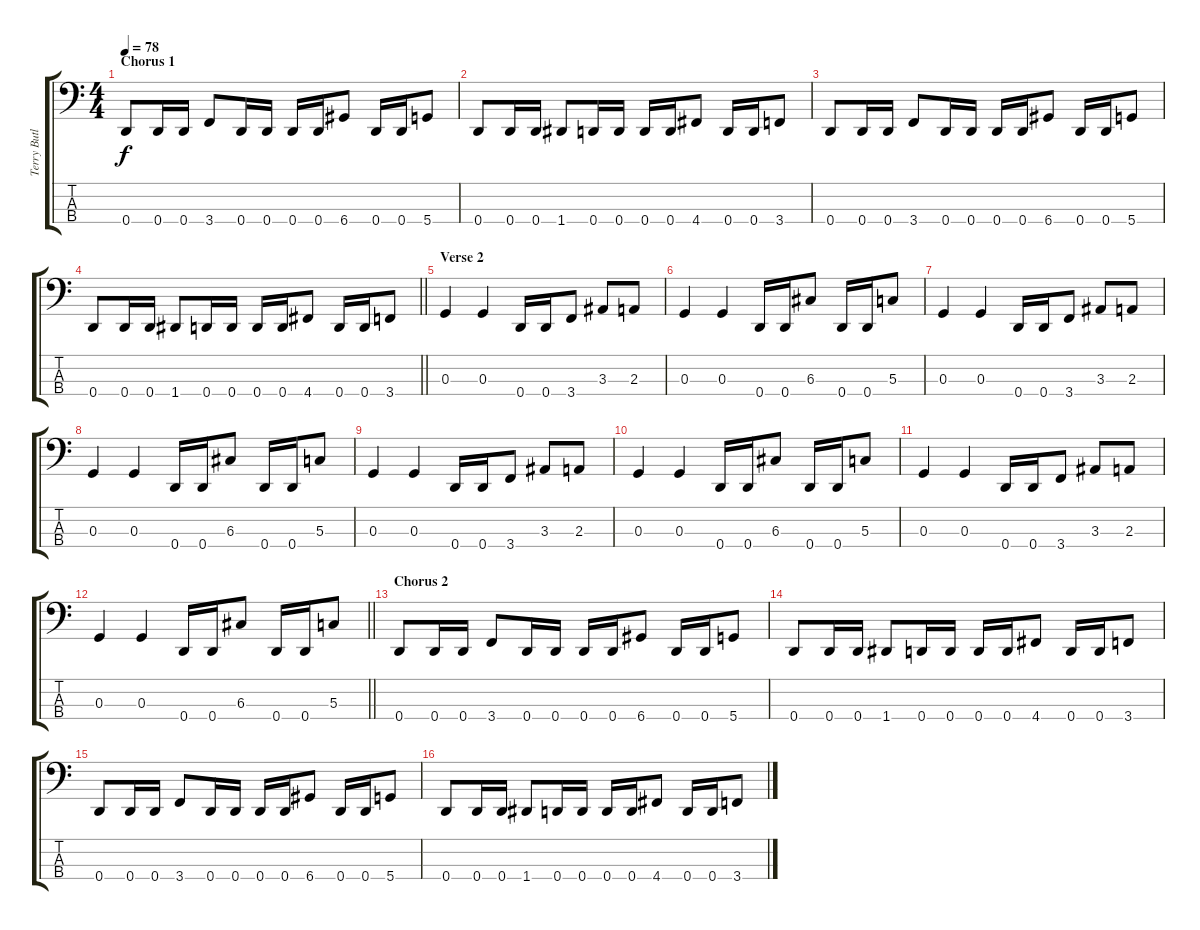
\track ("Terry Butler" "Terry Butl") {instrument electricbassfinger}
\staff {score tabs}
\tuning (F2 C2 G1 D1) {hide}
\ts (4 4)
\section ("" "Chorus 1")
\tempo 78
\clef f4
\ks c
0.4.8{dy f} 0.4.16 0.4.16 3.4.8 0.4.16 0.4.16 0.4.16 0.4.16 6.4.8 0.4.16 0.4.16 5.4.8 |
0.4.8 0.4.16 0.4.16 1.4.8 0.4.16 0.4.16 0.4.16 0.4.16 4.4.8 0.4.16 0.4.16 3.4.8 |
0.4.8 0.4.16 0.4.16 3.4.8 0.4.16 0.4.16 0.4.16 0.4.16 6.4.8 0.4.16 0.4.16 5.4.8 |
\barLineRight lightlight
0.4.8 0.4.16 0.4.16 1.4.8 0.4.16 0.4.16 0.4.16 0.4.16 4.4.8 0.4.16 0.4.16 3.4.8 |
\section ("" "Verse 2")
0.3.4 0.3.4 0.4.16 0.4.16 3.4.8 3.3.8 2.3.8 |
0.3.4 0.3.4 0.4.16 0.4.16 6.3.8 0.4.16 0.4.16 5.3.8 |
0.3.4 0.3.4 0.4.16 0.4.16 3.4.8 3.3.8 2.3.8 |
0.3.4 0.3.4 0.4.16 0.4.16 6.3.8 0.4.16 0.4.16 5.3.8 |
0.3.4 0.3.4 0.4.16 0.4.16 3.4.8 3.3.8 2.3.8 |
0.3.4 0.3.4 0.4.16 0.4.16 6.3.8 0.4.16 0.4.16 5.3.8 |
0.3.4 0.3.4 0.4.16 0.4.16 3.4.8 3.3.8 2.3.8 |
\barLineRight lightlight
0.3.4 0.3.4 0.4.16 0.4.16 6.3.8 0.4.16 0.4.16 5.3.8 |
\section ("" "Chorus 2")
0.4.8 0.4.16 0.4.16 3.4.8 0.4.16 0.4.16 0.4.16 0.4.16 6.4.8 0.4.16 0.4.16 5.4.8 |
0.4.8 0.4.16 0.4.16 1.4.8 0.4.16 0.4.16 0.4.16 0.4.16 4.4.8 0.4.16 0.4.16 3.4.8 |
0.4.8 0.4.16 0.4.16 3.4.8 0.4.16 0.4.16 0.4.16 0.4.16 6.4.8 0.4.16 0.4.16 5.4.8 |
0.4.8 0.4.16 0.4.16 1.4.8 0.4.16 0.4.16 0.4.16 0.4.16 4.4.8 0.4.16 0.4.16 3.4.8
